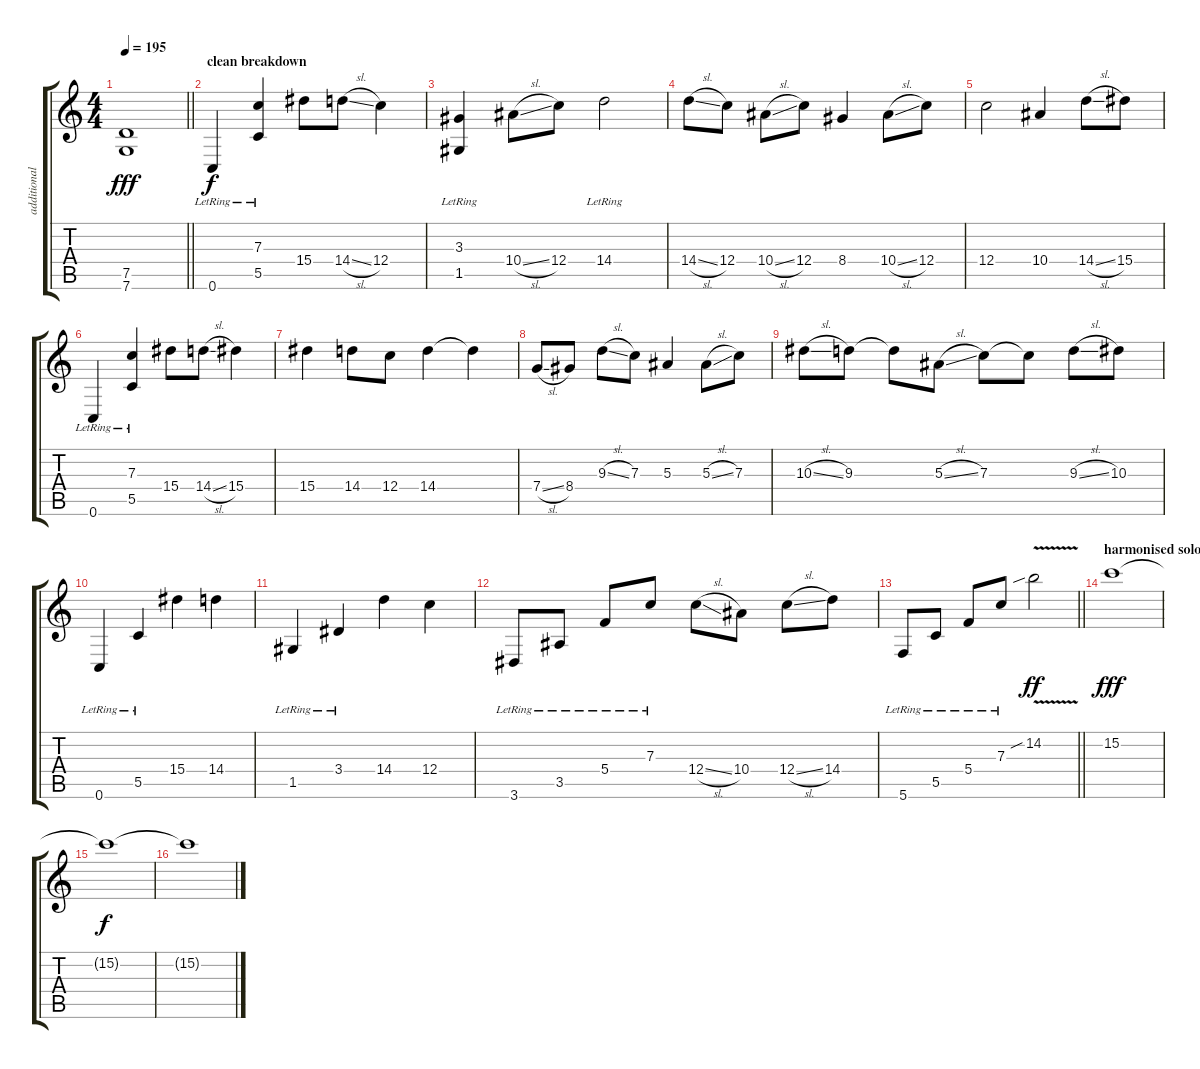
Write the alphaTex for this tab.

\track ("additional guitar" "additional") {instrument overdrivenguitar}
\staff {score tabs}
\tuning (D4 A3 F3 C3 G2 C2) {hide}
\ts (4 4)
\tempo 195
\clef g2
\barLineRight lightlight
\ks c
(7.5 7.6).1{dy fff} |
\section ("" "clean breakdown")
0.6{lr}.4{dy f instrument electricguitarclean} (7.3{lr} 5.5{lr}).4 15.4.8 14.4{sl}.8 12.4.4 |
(3.3{lr} 1.5{lr}).4 10.4{sl}.8 12.4.8 14.4{lr}.2 |
14.4{sl}.8 12.4.8 10.4{sl}.8 12.4.8 8.4.4 10.4{sl}.8 12.4.8 |
12.4.2 10.4.4 14.4{sl}.8 15.4.8 |
0.6{lr}.4{instrument electricguitarclean} (7.3{lr} 5.5{lr}).4 15.4.8 14.4{sl}.8 15.4.4 |
15.4.4 14.4.8 12.4.8 14.4.4 14.4{t}.4 |
7.4{sl}.8 8.4.8 9.3{sl}.8 7.3.8 5.3.4 5.3{sl}.8 7.3.8 |
10.3{sl}.8 9.3.8 9.3{t}.8 5.3{sl}.8 7.3.8 7.3{t}.8 9.3{sl}.8 10.3.8 |
0.6{lr}.4 5.5{lr}.4 15.4.4 14.4.4 |
1.5{lr}.4 3.4{lr}.4 14.4.4 12.4.4 |
3.6{lr}.8 3.5{lr}.8 5.4{lr}.8 7.3{lr}.8 12.4{sl}.8 10.4.8 12.4{sl}.8 14.4.8 |
\barLineRight lightlight
5.6{lr}.8 5.5{lr}.8 5.4{lr}.8 7.3{lr}.8 14.2{v sib}.2{dy ff instrument overdrivenguitar} |
\section ("" "harmonised solo")
15.2.1{dy fff} |
15.2{t}.1{dy f} |
15.2{t}.1
